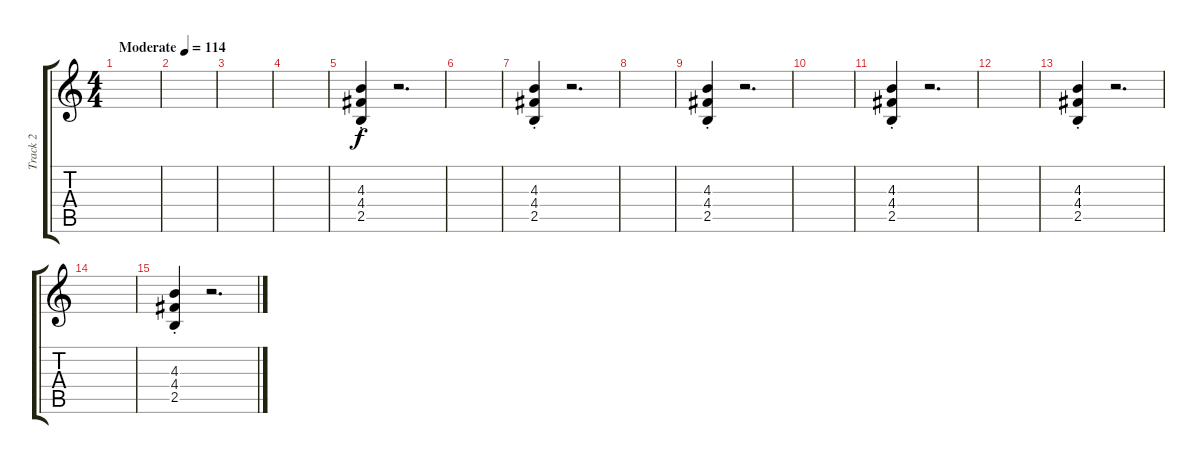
\track ("Track 2" "Track 2") {instrument distortionguitar}
\staff {score tabs}
\tuning (E4 B3 G3 D3 A2 E2) {hide}
\ts (4 4)
\tempo (114 "Moderate")
\clef g2
\ks c
|
|
|
|
(4.3{st} 4.4{st} 2.5{st}).4 r.2{d} |
|
(4.3{st} 4.4{st} 2.5{st}).4 r.2{d} |
|
(4.3{st} 4.4{st} 2.5{st}).4 r.2{d} |
|
(4.3{st} 4.4{st} 2.5{st}).4 r.2{d} |
|
(4.3{st} 4.4{st} 2.5{st}).4 r.2{d} |
|
(4.3{st} 4.4{st} 2.5{st}).4 r.2{d}
